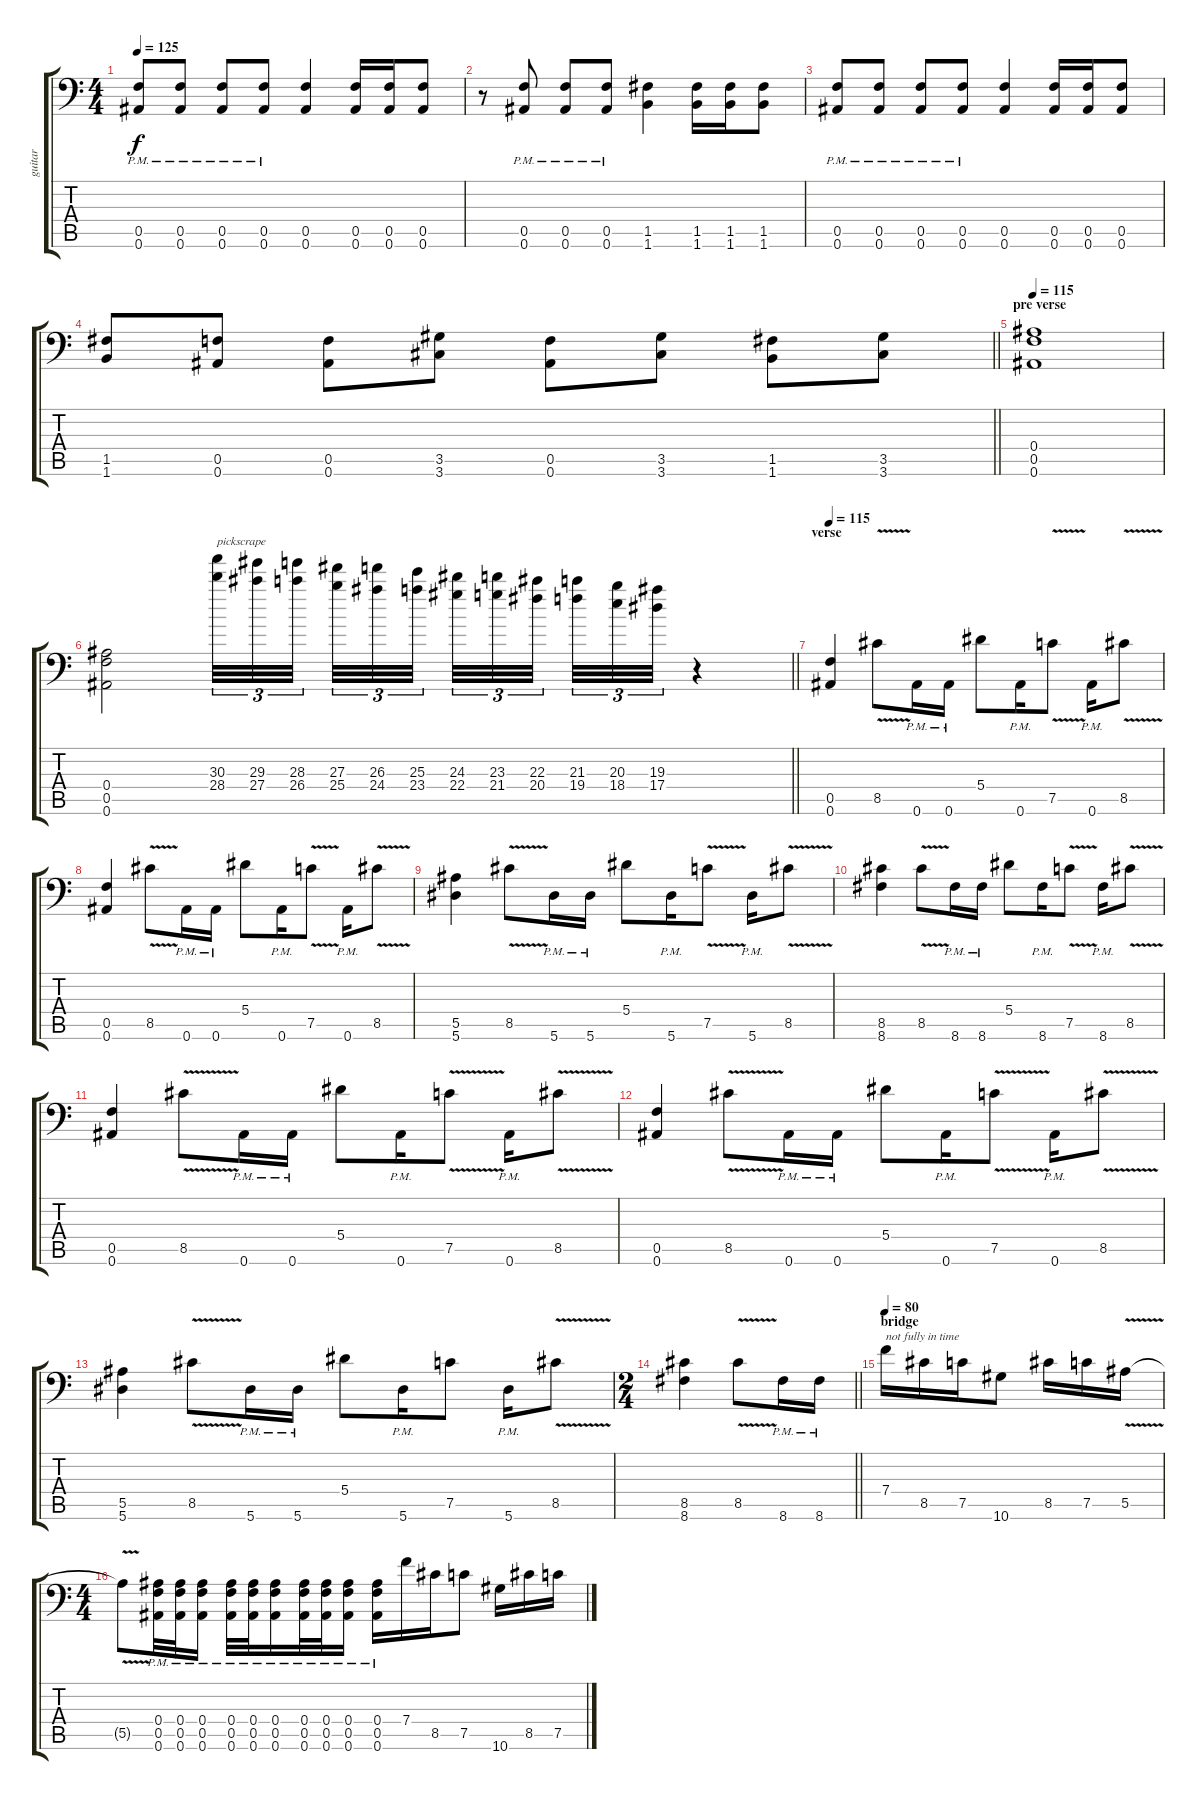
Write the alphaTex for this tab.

\track ("guitar" "guitar") {instrument distortionguitar}
\staff {score tabs}
\tuning (C4 G3 Eb3 Bb2 F2 Bb1) {hide}
\ts (4 4)
\tempo 125
\clef f4
\ks c
(0.5{pm} 0.6{pm}).8{dy f} (0.5{pm} 0.6{pm}).8 (0.5{pm} 0.6{pm}).8 (0.5{pm} 0.6{pm}).8 (0.5 0.6).4 (0.5 0.6).16 (0.5 0.6).16 (0.5 0.6).8 |
r.8 (0.5{pm} 0.6{pm}).8 (0.5{pm} 0.6{pm}).8 (0.5{pm} 0.6{pm}).8 (1.5 1.6).4 (1.5 1.6).16 (1.5 1.6).16 (1.5 1.6).8 |
(0.5{pm} 0.6{pm}).8 (0.5{pm} 0.6{pm}).8 (0.5{pm} 0.6{pm}).8 (0.5{pm} 0.6{pm}).8 (0.5 0.6).4 (0.5 0.6).16 (0.5 0.6).16 (0.5 0.6).8 |
\barLineRight lightlight
(1.5 1.6).8 (0.5 0.6).8 (0.5 0.6).8 (3.5 3.6).8 (0.5 0.6).8 (3.5 3.6).8 (1.5 1.6).8 (3.5 3.6).8 |
\section ("" "pre verse")
\tempo 115
(0.4 0.5 0.6).1 |
\barLineRight lightlight
(0.4 0.5 0.6).2 (30.3 28.4).32{tu (3 2) txt "pickscrape" instrument guitarfretnoise} (29.3 27.4).32{tu (3 2)} (28.3 26.4).32{tu (3 2) beam splitsecondary} (27.3 25.4).32{tu (3 2)} (26.3 24.4).32{tu (3 2)} (25.3 23.4).32{tu (3 2) beam splitsecondary} (24.3 22.4).32{tu (3 2)} (23.3 21.4).32{tu (3 2)} (22.3 20.4).32{tu (3 2) beam splitsecondary} (21.3 19.4).32{tu (3 2)} (20.3 18.4).32{tu (3 2)} (19.3 17.4).32{tu (3 2)} r.4 |
\section ("" "verse")
\tempo 115
(0.5 0.6).4{instrument distortionguitar} 8.5{v}.8 0.6{pm}.16 0.6{pm}.16 5.4.8 0.6{pm}.16 7.5{v}.8 0.6{pm}.16 8.5{v}.8 |
(0.5 0.6).4 8.5{v}.8 0.6{pm}.16 0.6{pm}.16 5.4.8 0.6{pm}.16 7.5{v}.8 0.6{pm}.16 8.5{v}.8 |
(5.5 5.6).4 8.5{v}.8 5.6{pm}.16 5.6{pm}.16 5.4.8 5.6{pm}.16 7.5{v}.8 5.6{pm}.16 8.5{v}.8 |
(8.5 8.6).4 8.5{v}.8 8.6{pm}.16 8.6{pm}.16 5.4.8 8.6{pm}.16 7.5{v}.8 8.6{pm}.16 8.5{v}.8 |
(0.5 0.6).4 8.5{v}.8 0.6{pm}.16 0.6{pm}.16 5.4.8 0.6{pm}.16 7.5{v}.8 0.6{pm}.16 8.5{v}.8 |
(0.5 0.6).4 8.5{v}.8 0.6{pm}.16 0.6{pm}.16 5.4.8 0.6{pm}.16 7.5{v}.8 0.6{pm}.16 8.5{v}.8 |
(5.5 5.6).4 8.5{v}.8 5.6{pm}.16 5.6{pm}.16 5.4.8 5.6{pm}.16 7.5.8 5.6{pm}.16 8.5{v}.8 |
\ts (2 4)
\barLineRight lightlight
(8.5 8.6).4 8.5{v}.8 8.6{pm}.16 8.6{pm}.16 |
\section ("" "bridge")
\tempo 80
7.4.16{txt "not fully in time"} 8.5.16 7.5.16 10.6.8 8.5.16 7.5.16 5.5{v}.16 |
\ts (4 4)
5.5{t}.8 (0.4{pm} 0.5{pm} 0.6{pm}).32 (0.4{pm} 0.5{pm} 0.6{pm}).32 (0.4{pm} 0.5{pm} 0.6{pm}).16 (0.4{pm} 0.5{pm} 0.6{pm}).32 (0.4{pm} 0.5{pm} 0.6{pm}).32 (0.4{pm} 0.5{pm} 0.6{pm}).16 (0.4{pm} 0.5{pm} 0.6{pm}).32 (0.4{pm} 0.5{pm} 0.6{pm}).32 (0.4{pm} 0.5{pm} 0.6{pm}).16 (0.4{pm} 0.5{pm} 0.6{pm}).16 7.4.16 8.5.16 7.5.8 10.6.16 8.5.16 7.5.16
